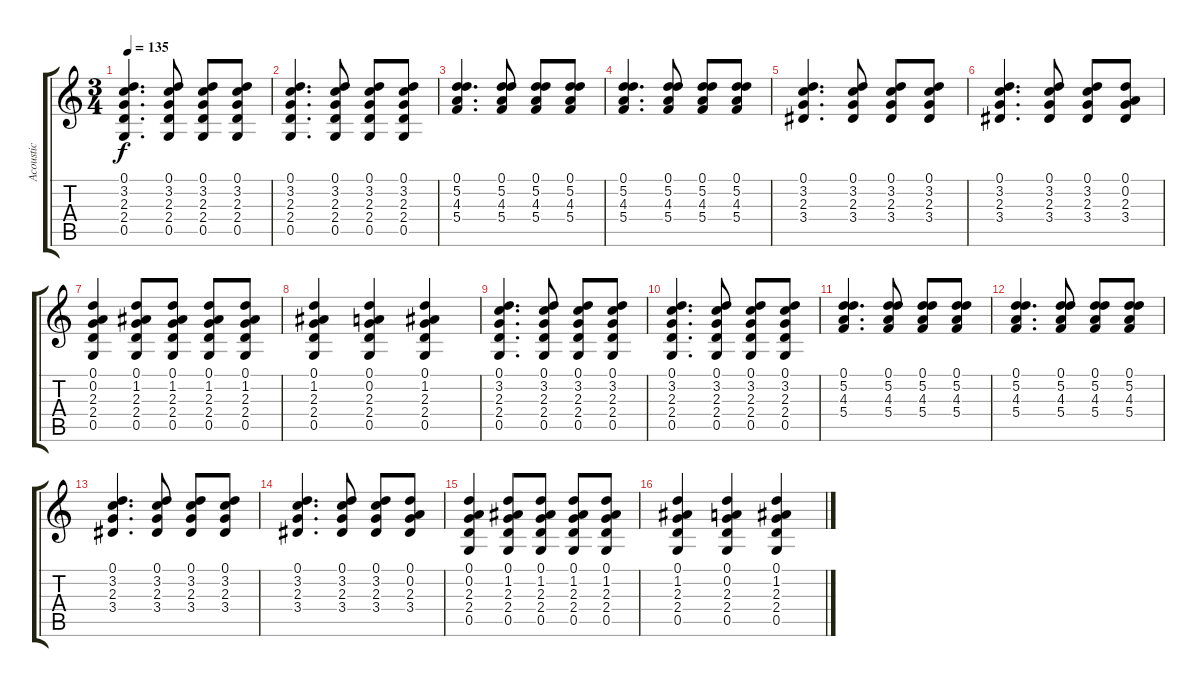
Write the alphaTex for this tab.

\track ("Acoustic" "Acoustic") {instrument acousticguitarsteel}
\staff {score tabs}
\tuning (D4 A3 F3 C3 G2 D2) {hide}
\ts (3 4)
\tempo 135
\clef g2
\ks c
(0.1 3.2 2.3 2.4 0.5).4{d dy f} (0.1 3.2 2.3 2.4 0.5).8 (0.1 3.2 2.3 2.4 0.5).8 (0.1 3.2 2.3 2.4 0.5).8 |
(0.1 3.2 2.3 2.4 0.5).4{d} (0.1 3.2 2.3 2.4 0.5).8 (0.1 3.2 2.3 2.4 0.5).8 (0.1 3.2 2.3 2.4 0.5).8 |
(0.1 5.2 4.3 5.4).4{d} (0.1 5.2 4.3 5.4).8 (0.1 5.2 4.3 5.4).8 (0.1 5.2 4.3 5.4).8 |
(0.1 5.2 4.3 5.4).4{d} (0.1 5.2 4.3 5.4).8 (0.1 5.2 4.3 5.4).8 (0.1 5.2 4.3 5.4).8 |
(0.1 3.2 2.3 3.4).4{d} (0.1 3.2 2.3 3.4).8 (0.1 3.2 2.3 3.4).8 (0.1 3.2 2.3 3.4).8 |
(0.1 3.2 2.3 3.4).4{d} (0.1 3.2 2.3 3.4).8 (0.1 3.2 2.3 3.4).8 (0.1 0.2 2.3 3.4).8 |
(0.1 0.2 2.3 2.4 0.5).4 (0.1 1.2 2.3 2.4 0.5).8 (0.1 1.2 2.3 2.4 0.5).8 (0.1 1.2 2.3 2.4 0.5).8 (0.1 1.2 2.3 2.4 0.5).8 |
(0.1 1.2 2.3 2.4 0.5).4 (0.1 0.2 2.3 2.4 0.5).4 (0.1 1.2 2.3 2.4 0.5).4 |
(0.1 3.2 2.3 2.4 0.5).4{d} (0.1 3.2 2.3 2.4 0.5).8 (0.1 3.2 2.3 2.4 0.5).8 (0.1 3.2 2.3 2.4 0.5).8 |
(0.1 3.2 2.3 2.4 0.5).4{d} (0.1 3.2 2.3 2.4 0.5).8 (0.1 3.2 2.3 2.4 0.5).8 (0.1 3.2 2.3 2.4 0.5).8 |
(0.1 5.2 4.3 5.4).4{d} (0.1 5.2 4.3 5.4).8 (0.1 5.2 4.3 5.4).8 (0.1 5.2 4.3 5.4).8 |
(0.1 5.2 4.3 5.4).4{d} (0.1 5.2 4.3 5.4).8 (0.1 5.2 4.3 5.4).8 (0.1 5.2 4.3 5.4).8 |
(0.1 3.2 2.3 3.4).4{d} (0.1 3.2 2.3 3.4).8 (0.1 3.2 2.3 3.4).8 (0.1 3.2 2.3 3.4).8 |
(0.1 3.2 2.3 3.4).4{d} (0.1 3.2 2.3 3.4).8 (0.1 3.2 2.3 3.4).8 (0.1 0.2 2.3 3.4).8 |
(0.1 0.2 2.3 2.4 0.5).4 (0.1 1.2 2.3 2.4 0.5).8 (0.1 1.2 2.3 2.4 0.5).8 (0.1 1.2 2.3 2.4 0.5).8 (0.1 1.2 2.3 2.4 0.5).8 |
(0.1 1.2 2.3 2.4 0.5).4 (0.1 0.2 2.3 2.4 0.5).4 (0.1 1.2 2.3 2.4 0.5).4
